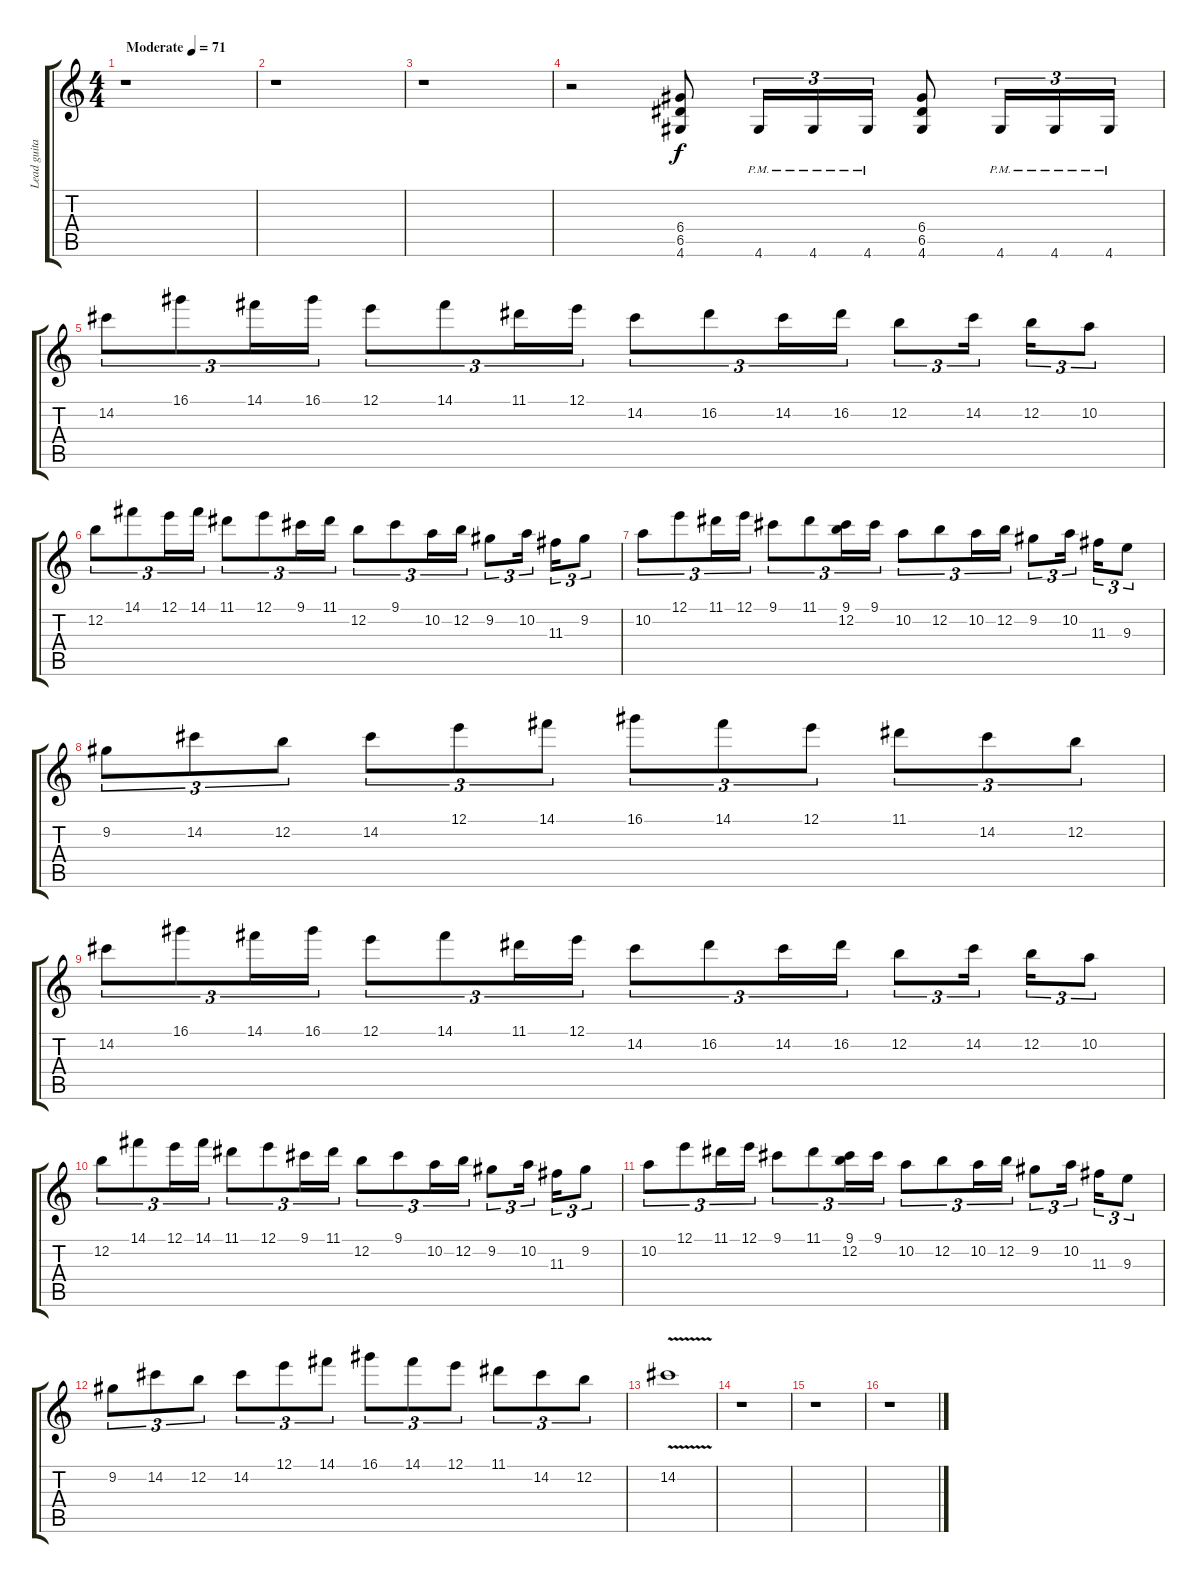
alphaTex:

\track ("Lead guitar" "Lead guita") {instrument distortionguitar}
\staff {score tabs}
\tuning (E4 B3 G3 D3 A2 E2) {hide}
\ts (4 4)
\tempo (71 "Moderate")
\clef g2
\ks c
r.1{dy f instrument distortionguitar} |
r.1 |
r.1 |
r.2 (6.4 6.5 4.6).8 4.6{pm}.16{tu (3 2)} 4.6{pm}.16{tu (3 2)} 4.6{pm}.16{tu (3 2)} (6.4 6.5 4.6).8 4.6{pm}.16{tu (3 2)} 4.6{pm}.16{tu (3 2)} 4.6{pm}.16{tu (3 2)} |
14.2.8{tu (3 2) volume 14 instrument overdrivenguitar} 16.1.8{tu (3 2)} 14.1.16{tu (3 2)} 16.1.16{tu (3 2)} 12.1.8{tu (3 2)} 14.1.8{tu (3 2)} 11.1.16{tu (3 2)} 12.1.16{tu (3 2)} 14.2.8{tu (3 2)} 16.2.8{tu (3 2)} 14.2.16{tu (3 2)} 16.2.16{tu (3 2)} 12.2.8{tu (3 2)} 14.2.16{tu (3 2) beam splitsecondary} 12.2.16{tu (3 2)} 10.2.8{tu (3 2)} |
12.2.8{tu (3 2)} 14.1.8{tu (3 2)} 12.1.16{tu (3 2)} 14.1.16{tu (3 2)} 11.1.8{tu (3 2)} 12.1.8{tu (3 2)} 9.1.16{tu (3 2)} 11.1.16{tu (3 2)} 12.2.8{tu (3 2)} 9.1.8{tu (3 2)} 10.2.16{tu (3 2)} 12.2.16{tu (3 2)} 9.2.8{tu (3 2)} 10.2.16{tu (3 2) beam splitsecondary} 11.3.16{tu (3 2)} 9.2.8{tu (3 2)} |
10.2.8{tu (3 2)} 12.1.8{tu (3 2)} 11.1.16{tu (3 2)} 12.1.16{tu (3 2)} 9.1.8{tu (3 2)} 11.1.8{tu (3 2)} (9.1 12.2).16{tu (3 2)} 9.1.16{tu (3 2)} 10.2.8{tu (3 2)} 12.2.8{tu (3 2)} 10.2.16{tu (3 2)} 12.2.16{tu (3 2)} 9.2.8{tu (3 2)} 10.2.16{tu (3 2) beam splitsecondary} 11.3.16{tu (3 2)} 9.3.8{tu (3 2)} |
9.2.8{tu (3 2)} 14.2.8{tu (3 2)} 12.2.8{tu (3 2)} 14.2.8{tu (3 2)} 12.1.8{tu (3 2)} 14.1.8{tu (3 2)} 16.1.8{tu (3 2)} 14.1.8{tu (3 2)} 12.1.8{tu (3 2)} 11.1.8{tu (3 2)} 14.2.8{tu (3 2)} 12.2.8{tu (3 2)} |
14.2.8{tu (3 2)} 16.1.8{tu (3 2)} 14.1.16{tu (3 2)} 16.1.16{tu (3 2)} 12.1.8{tu (3 2)} 14.1.8{tu (3 2)} 11.1.16{tu (3 2)} 12.1.16{tu (3 2)} 14.2.8{tu (3 2)} 16.2.8{tu (3 2)} 14.2.16{tu (3 2)} 16.2.16{tu (3 2)} 12.2.8{tu (3 2)} 14.2.16{tu (3 2) beam splitsecondary} 12.2.16{tu (3 2)} 10.2.8{tu (3 2)} |
12.2.8{tu (3 2)} 14.1.8{tu (3 2)} 12.1.16{tu (3 2)} 14.1.16{tu (3 2)} 11.1.8{tu (3 2)} 12.1.8{tu (3 2)} 9.1.16{tu (3 2)} 11.1.16{tu (3 2)} 12.2.8{tu (3 2)} 9.1.8{tu (3 2)} 10.2.16{tu (3 2)} 12.2.16{tu (3 2)} 9.2.8{tu (3 2)} 10.2.16{tu (3 2) beam splitsecondary} 11.3.16{tu (3 2)} 9.2.8{tu (3 2)} |
10.2.8{tu (3 2)} 12.1.8{tu (3 2)} 11.1.16{tu (3 2)} 12.1.16{tu (3 2)} 9.1.8{tu (3 2)} 11.1.8{tu (3 2)} (9.1 12.2).16{tu (3 2)} 9.1.16{tu (3 2)} 10.2.8{tu (3 2)} 12.2.8{tu (3 2)} 10.2.16{tu (3 2)} 12.2.16{tu (3 2)} 9.2.8{tu (3 2)} 10.2.16{tu (3 2) beam splitsecondary} 11.3.16{tu (3 2)} 9.3.8{tu (3 2)} |
9.2.8{tu (3 2)} 14.2.8{tu (3 2)} 12.2.8{tu (3 2)} 14.2.8{tu (3 2)} 12.1.8{tu (3 2)} 14.1.8{tu (3 2)} 16.1.8{tu (3 2)} 14.1.8{tu (3 2)} 12.1.8{tu (3 2)} 11.1.8{tu (3 2)} 14.2.8{tu (3 2)} 12.2.8{tu (3 2)} |
14.2{v}.1 |
r.1 |
r.1 |
r.1
